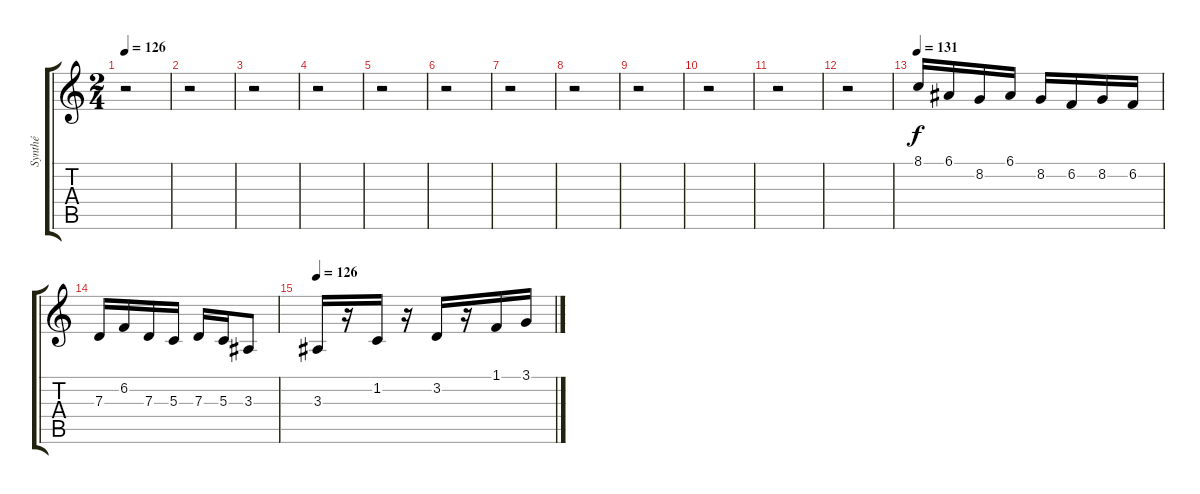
\track ("Synthé" "Synthé") {instrument brasssection}
\staff {score tabs}
\tuning (E4 B3 G3 D3 A2 E2) {hide}
\ts (2 4)
\tempo 126
\clef g2
\ks c
r.2{dy f} |
r.2 |
r.2 |
r.2 |
r.2 |
r.2 |
r.2 |
r.2 |
r.2 |
r.2 |
r.2 |
r.2 |
\tempo 131
8.1.16 6.1.16 8.2.16 6.1.16 8.2.16 6.2.16 8.2.16 6.2.16 |
7.3.16 6.2.16 7.3.16 5.3.16 7.3.16 5.3.16 3.3.8 |
\tempo 126
3.3.16 r.16 1.2.16 r.16 3.2.16 r.16 1.1.16 3.1.16
